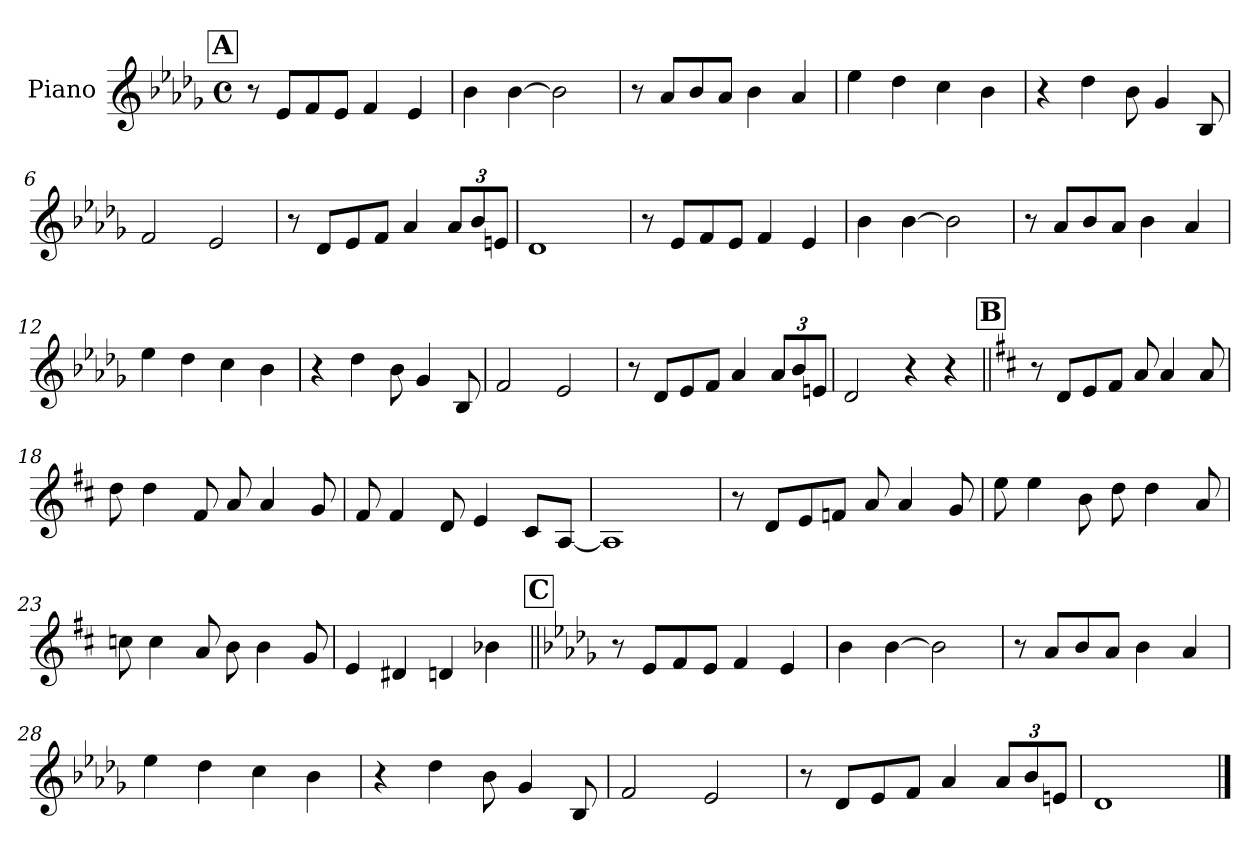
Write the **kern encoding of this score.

**kern
*part1
*staff1
*I"Piano
*I'Pno
*clefG2
*k[b-e-a-d-g-]
*D-:
*M4/4
*met(c)
!!LO:REH:place=s1:a:t=A
=1
8r
8e-/L
8f/
8e-/J
4f/
4e-/
=2
4b-\
[4b-\
2b-\]
=3
8r
8a-/L
8b-/
8a-/J
4b-\
4a-/
=4
4ee-\
4dd-\
4cc\
4b-\
!!LO:LB:g=z
=5
4r
4dd-\
8b-\
4g-/
8B-/
=6
2f/
2e-/
=7
8r
8d-/L
8e-/
8f/J
4a-/
*Xbrackettup
12a-/L
12b-/
12en/J
=8
1d-
!!LO:LB:g=z
=9
8r
8e-/L
8f/
8e-/J
4f/
4e-/
=10
4b-\
[4b-\
2b-\]
=11
8r
8a-/L
8b-/
8a-/J
4b-\
4a-/
=12
4ee-\
4dd-\
4cc\
4b-\
!!LO:LB:g=z
=13
4r
4dd-\
8b-\
4g-/
8B-/
=14
2f/
2e-/
=15
8r
8d-/L
8e-/
8f/J
4a-/
12a-/L
12b-/
12en/J
=16
2d-/
4r
4r
!!LO:LB:g=z
!!LO:REH:place=s1:a:t=B
=17||
*k[f#c#]
*D:
8r
8d/L
8e/
8f#/J
8a/
4a/
8a/
=18
8dd\
4dd\
8f#/
8a/
4a/
8g/
=19
8f#/
4f#/
8d/
4e/
8c#/L
[8A/J
=20
1A]
!!LO:LB:g=z
=21
8r
8d/L
8e/
8fn/J
8a/
4a/
8g/
=22
8ee\
4ee\
8b\
8dd\
4dd\
8a/
=23
8ccn\
4cc\
8a/
8b\
4b\
8g/
=24
4e/
4d#X/
4dn/
4b-X\
!!LO:LB:g=z
!!LO:REH:place=s1:a:t=C
=25||
*k[b-e-a-d-g-]
*D-:
8r
8e-/L
8f/
8e-/J
4f/
4e-/
=26
4b-\
[4b-\
2b-\]
=27
8r
8a-/L
8b-/
8a-/J
4b-\
4a-/
!!LO:LB:g=z
=28
4ee-\
4dd-\
4cc\
4b-\
=29
4r
4dd-\
8b-\
4g-/
8B-/
=30
2f/
2e-/
=31
8r
8d-/L
8e-/
8f/J
4a-/
12a-/L
12b-/
12en/J
=32
1d-
==
*-
